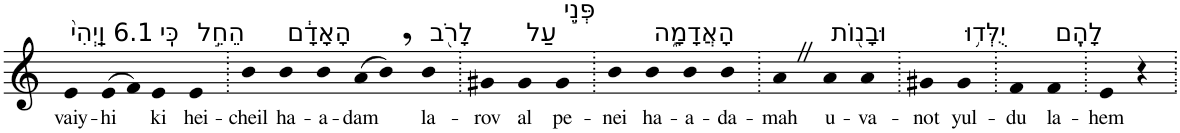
**kern	**text
*part1	*part1
*staff1	*staff1
*I"Piano	*
*I'Pno	*
*clefG2	*
*k[]	*
=1	=1
!LO:TX:a:t=6.1 וַֽיְהִי֙	!
!	!LO:LY:b
4e	vaiy-
!	!LO:LY:b
(>8e	-hi
8f)	.
!LO:TX:a:t=כִּֽי	!
!	!LO:LY:b
4e	ki
!LO:TX:a:t=הֵחֵ֣ל	!
!	!LO:LY:b
4e	hei-
=2.	=2.
!	!LO:LY:b
4b	-cheil
!LO:TX:a:t=הָאָדָ֔ם	!
!	!LO:LY:b
4b	ha-
!	!LO:LY:b
4b	-a-
!	!LO:LY:b
(>8a	-dam
8b,)	.
!LO:TX:a:t=לָרֹ֖ב	!
!	!LO:LY:b
4b	la-
=3.	=3.
!	!LO:LY:b
4g#X	-rov
!LO:TX:a:t=עַל	!
!	!LO:LY:b
4g#	al
!LO:TX:a:t=פְּנֵ֣י	!
!	!LO:LY:b
4g#	pe-
=4.	=4.
!	!LO:LY:b
4b	-nei
!LO:TX:a:t=הָאֲדָמָ֑ה	!
!	!LO:LY:b
4b	ha-
!	!LO:LY:b
4b	-a-
!	!LO:LY:b
4b	-da-
=5.	=5.
!	!LO:LY:b
4aZ	-mah
!LO:TX:a:t=וּבָנ֖וֹת	!
!	!LO:LY:b
4a	u-
!	!LO:LY:b
4a	-va-
=6.	=6.
!	!LO:LY:b
4g#X	-not
!LO:TX:a:t=יֻלְּד֥וּ	!
!	!LO:LY:b
4g#	yul-
=7.	=7.
!	!LO:LY:b
4f	-du
!LO:TX:a:t=לָהֶֽם	!
!	!LO:LY:b
4f	la-
=8.	=8.
!	!LO:LY:b
4e	-hem
4r	.
=.	=.
*-	*-
